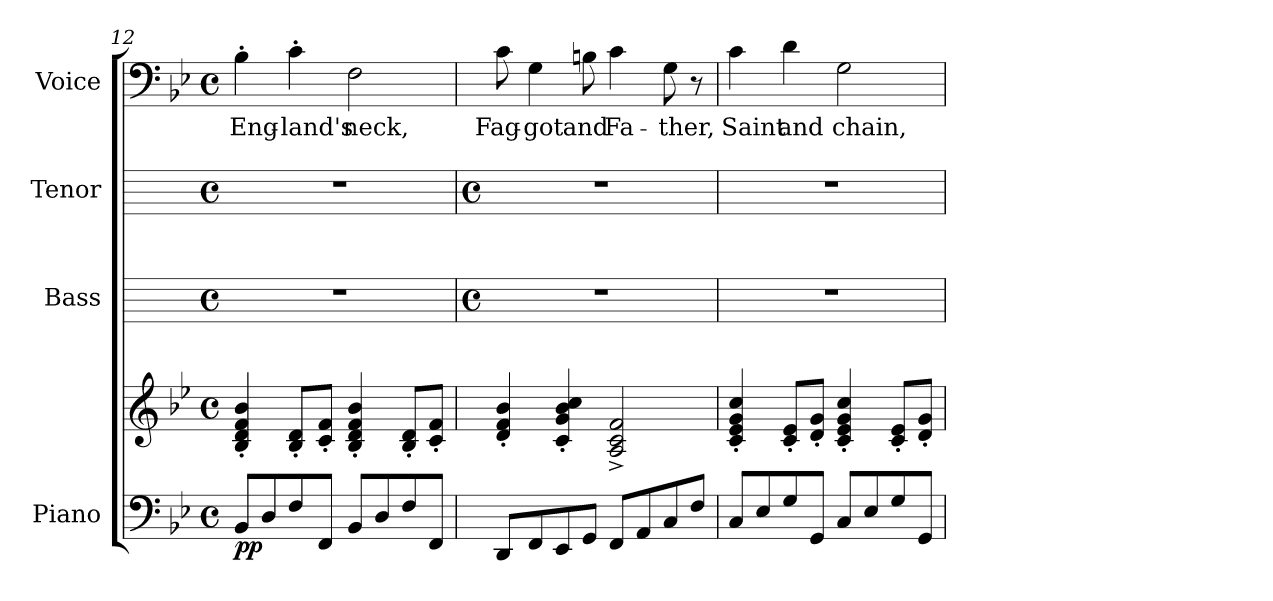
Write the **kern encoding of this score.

**kern	**kern	**dynam	**kern	**kern	**kern	**text
*part4	*part4	*part4	*part3	*part2	*part1	*part1
*staff5	*staff4	*staff4/5	*staff3	*staff2	*staff1	*staff1
*I"Piano	*	*	*I"Bass	*I"Tenor	*I"Voice	*
*	*	*	*I'B	*I'T	*	*
*clefF4	*clefG2	*	*	*	*clefF4	*
*k[b-e-]	*k[b-e-]	*	*	*	*k[b-e-]	*
*B-:	*B-:	*	*	*	*B-:	*
*M4/4	*M4/4	*	*M4/4	*M4/4	*M4/4	*
*met(c)	*met(c)	*	*met(c)	*met(c)	*met(c)	*
=12	=12	=12	=12	=12	=12	=12
!	!	!LO:DY:b=2	!	!	!	!LO:LY:b
!	!	!LO:DY:n=1:b	!	!	!	!
8BB-L	4B-' 4d' 4f' 4b-'	p p	1r	1r	4B-'	Eng-
8D	.	.	.	.	.	.
!	!	!	!	!	!	!LO:LY:b
8F	8B-' 8d'L	.	.	.	4c'	-land's
8FFJ	8c' 8f'J	.	.	.	.	.
!	!	!	!	!	!	!LO:LY:b
8BB-L	4B-' 4d' 4f' 4b-'	.	.	.	2F	neck,
8D	.	.	.	.	.	.
8F	8B-' 8d'L	.	.	.	.	.
8FFJ	8c' 8f'J	.	.	.	.	.
!!LO:LB:g=z
=13	=13	=13	=13	=13	=13	=13
*	*	*	*M4/4	*M4/4	*	*
*	*	*	*met(c)	*met(c)	*	*
!	!	!	!	!	!	!LO:LY:b
8DDL	4d' 4f' 4b-'	.	1r	1r	8c	Fag-
!	!	!	!	!	!	!LO:LY:b
8FF	.	.	.	.	4G	-got
8EE-	4c' 4g' 4b-' 4cc'	.	.	.	.	.
!	!	!	!	!	!	!LO:LY:b
8GGJ	.	.	.	.	8Bn	and
!	!	!	!	!	!	!LO:LY:b
8FFL	2A^ 2c^ 2f^	.	.	.	4c	Fa-
8AA	.	.	.	.	.	.
!	!	!	!	!	!	!LO:LY:b
8C	.	.	.	.	8G	-ther,
8FJ	.	.	.	.	8r	.
!!LO:LB:g=z
=14	=14	=14	=14	=14	=14	=14
!	!	!	!	!	!	!LO:LY:b
8CL	4c' 4e-' 4g' 4cc'	.	1r	1r	4c	Saint
8E-	.	.	.	.	.	.
!	!	!	!	!	!	!LO:LY:b
8G	8c' 8e-'L	.	.	.	4d	and
8GGJ	8d' 8g'J	.	.	.	.	.
!	!	!	!	!	!	!LO:LY:b
8CL	4c' 4e-' 4g' 4cc'	.	.	.	2G	chain,
8E-	.	.	.	.	.	.
8G	8c' 8e-'L	.	.	.	.	.
8GGJ	8d' 8g'J	.	.	.	.	.
=	=	=	=	=	=	=
*-	*-	*-	*-	*-	*-	*-
